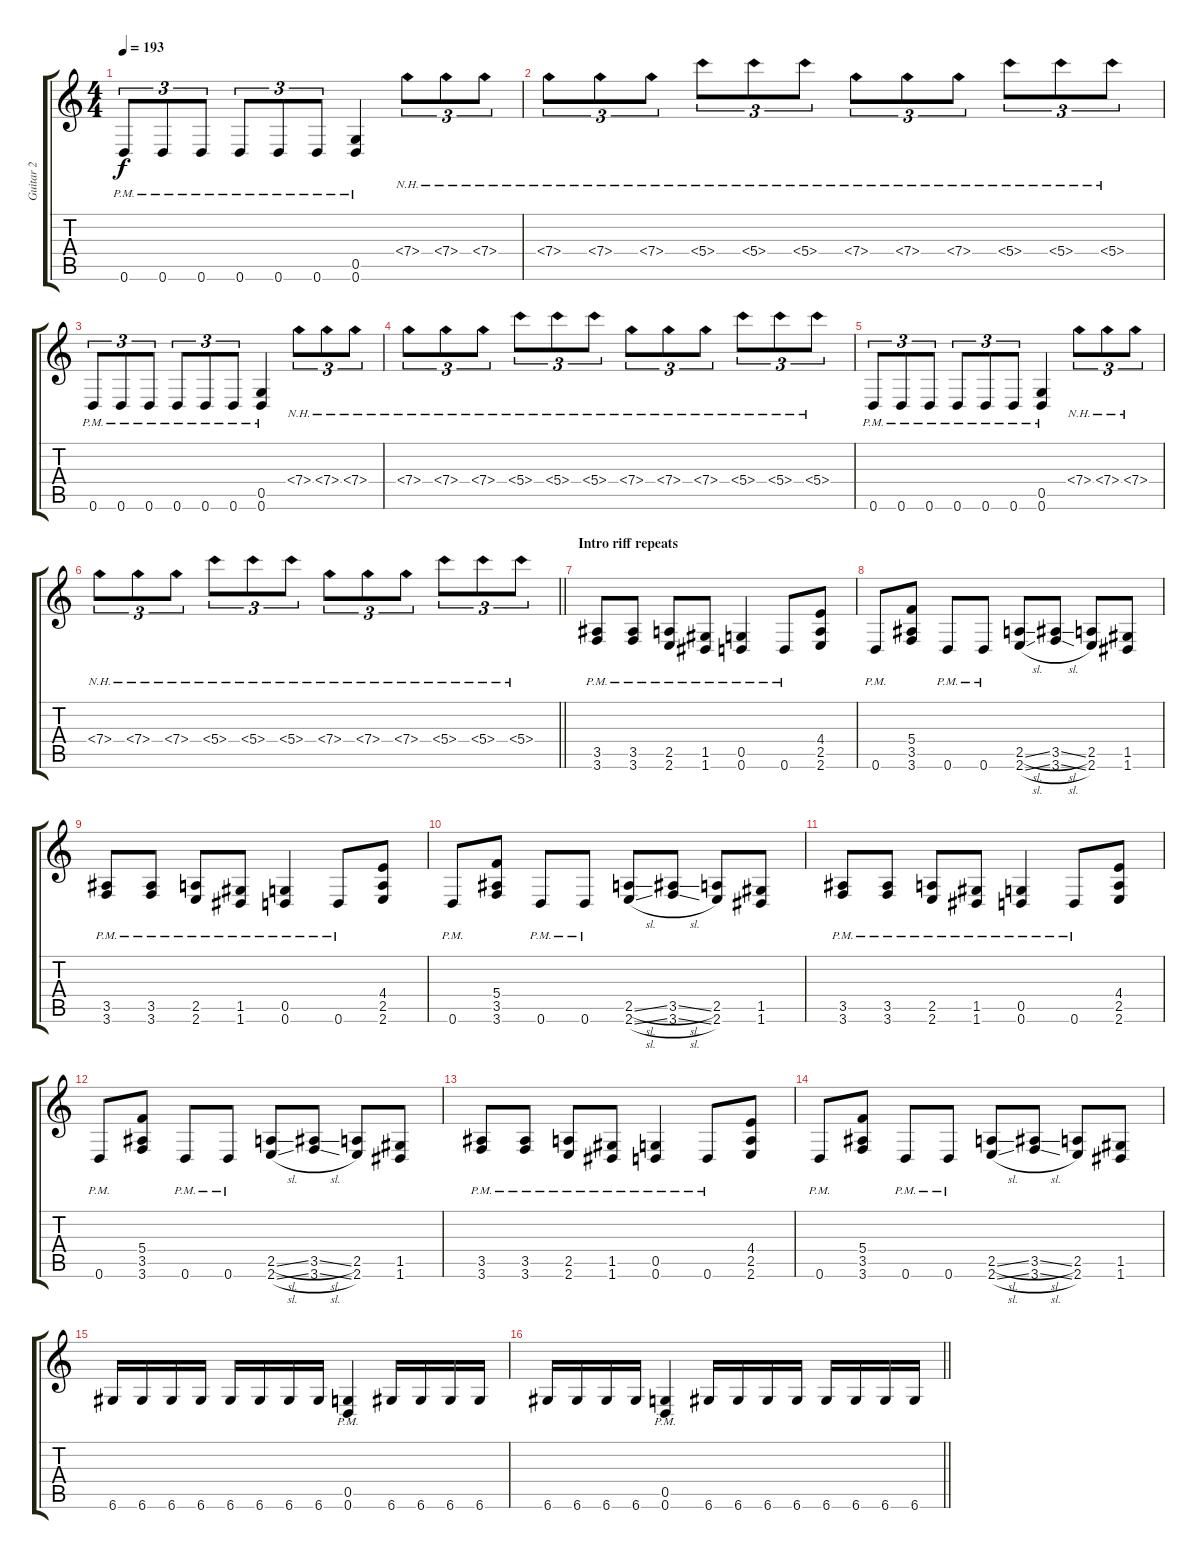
\track ("Guitar 2" "Guitar 2") {instrument distortionguitar}
\staff {score tabs}
\tuning (D4 A3 F3 C3 G2 D2) {hide}
\ts (4 4)
\tempo 193
\clef g2
\ks c
0.6{pm}.8{tu (3 2) dy f} 0.6{pm}.8{tu (3 2)} 0.6{pm}.8{tu (3 2)} 0.6{pm}.8{tu (3 2)} 0.6{pm}.8{tu (3 2)} 0.6{pm}.8{tu (3 2)} (0.5{pm} 0.6{pm}).4 7.4{nh}.8{tu (3 2)} 7.4{nh}.8{tu (3 2)} 7.4{nh}.8{tu (3 2)} |
7.4{nh}.8{tu (3 2)} 7.4{nh}.8{tu (3 2)} 7.4{nh}.8{tu (3 2)} 5.4{nh}.8{tu (3 2)} 5.4{nh}.8{tu (3 2)} 5.4{nh}.8{tu (3 2)} 7.4{nh}.8{tu (3 2)} 7.4{nh}.8{tu (3 2)} 7.4{nh}.8{tu (3 2)} 5.4{nh}.8{tu (3 2)} 5.4{nh}.8{tu (3 2)} 5.4{nh}.8{tu (3 2)} |
0.6{pm}.8{tu (3 2)} 0.6{pm}.8{tu (3 2)} 0.6{pm}.8{tu (3 2)} 0.6{pm}.8{tu (3 2)} 0.6{pm}.8{tu (3 2)} 0.6{pm}.8{tu (3 2)} (0.5{pm} 0.6{pm}).4 7.4{nh}.8{tu (3 2)} 7.4{nh}.8{tu (3 2)} 7.4{nh}.8{tu (3 2)} |
7.4{nh}.8{tu (3 2)} 7.4{nh}.8{tu (3 2)} 7.4{nh}.8{tu (3 2)} 5.4{nh}.8{tu (3 2)} 5.4{nh}.8{tu (3 2)} 5.4{nh}.8{tu (3 2)} 7.4{nh}.8{tu (3 2)} 7.4{nh}.8{tu (3 2)} 7.4{nh}.8{tu (3 2)} 5.4{nh}.8{tu (3 2)} 5.4{nh}.8{tu (3 2)} 5.4{nh}.8{tu (3 2)} |
0.6{pm}.8{tu (3 2)} 0.6{pm}.8{tu (3 2)} 0.6{pm}.8{tu (3 2)} 0.6{pm}.8{tu (3 2)} 0.6{pm}.8{tu (3 2)} 0.6{pm}.8{tu (3 2)} (0.5{pm} 0.6{pm}).4 7.4{nh}.8{tu (3 2)} 7.4{nh}.8{tu (3 2)} 7.4{nh}.8{tu (3 2)} |
\barLineRight lightlight
7.4{nh}.8{tu (3 2)} 7.4{nh}.8{tu (3 2)} 7.4{nh}.8{tu (3 2)} 5.4{nh}.8{tu (3 2)} 5.4{nh}.8{tu (3 2)} 5.4{nh}.8{tu (3 2)} 7.4{nh}.8{tu (3 2)} 7.4{nh}.8{tu (3 2)} 7.4{nh}.8{tu (3 2)} 5.4{nh}.8{tu (3 2)} 5.4{nh}.8{tu (3 2)} 5.4{nh}.8{tu (3 2)} |
\section ("" "Intro riff repeats")
(3.5{pm} 3.6{pm}).8 (3.5{pm} 3.6{pm}).8 (2.5{pm} 2.6{pm}).8 (1.5{pm} 1.6{pm}).8 (0.5{pm} 0.6{pm}).4 0.6{pm}.8 (4.4 2.5 2.6).8 |
0.6{pm}.8 (5.4 3.5 3.6).8 0.6{pm}.8 0.6{pm}.8 (2.5{sl} 2.6{sl}).8 (3.5{sl} 3.6{sl}).8 (2.5 2.6).8 (1.5 1.6).8 |
(3.5{pm} 3.6{pm}).8 (3.5{pm} 3.6{pm}).8 (2.5{pm} 2.6{pm}).8 (1.5{pm} 1.6{pm}).8 (0.5{pm} 0.6{pm}).4 0.6{pm}.8 (4.4 2.5 2.6).8 |
0.6{pm}.8 (5.4 3.5 3.6).8 0.6{pm}.8 0.6{pm}.8 (2.5{sl} 2.6{sl}).8 (3.5{sl} 3.6{sl}).8 (2.5 2.6).8 (1.5 1.6).8 |
(3.5{pm} 3.6{pm}).8 (3.5{pm} 3.6{pm}).8 (2.5{pm} 2.6{pm}).8 (1.5{pm} 1.6{pm}).8 (0.5{pm} 0.6{pm}).4 0.6{pm}.8 (4.4 2.5 2.6).8 |
0.6{pm}.8 (5.4 3.5 3.6).8 0.6{pm}.8 0.6{pm}.8 (2.5{sl} 2.6{sl}).8 (3.5{sl} 3.6{sl}).8 (2.5 2.6).8 (1.5 1.6).8 |
(3.5{pm} 3.6{pm}).8 (3.5{pm} 3.6{pm}).8 (2.5{pm} 2.6{pm}).8 (1.5{pm} 1.6{pm}).8 (0.5{pm} 0.6{pm}).4 0.6{pm}.8 (4.4 2.5 2.6).8 |
0.6{pm}.8 (5.4 3.5 3.6).8 0.6{pm}.8 0.6{pm}.8 (2.5{sl} 2.6{sl}).8 (3.5{sl} 3.6{sl}).8 (2.5 2.6).8 (1.5 1.6).8 |
6.6.16 6.6.16 6.6.16 6.6.16 6.6.16 6.6.16 6.6.16 6.6.16 (0.5{pm} 0.6{pm}).4 6.6.16 6.6.16 6.6.16 6.6.16 |
\barLineRight lightlight
6.6.16 6.6.16 6.6.16 6.6.16 (0.5{pm} 0.6{pm}).4 6.6.16 6.6.16 6.6.16 6.6.16 6.6.16 6.6.16 6.6.16 6.6.16
